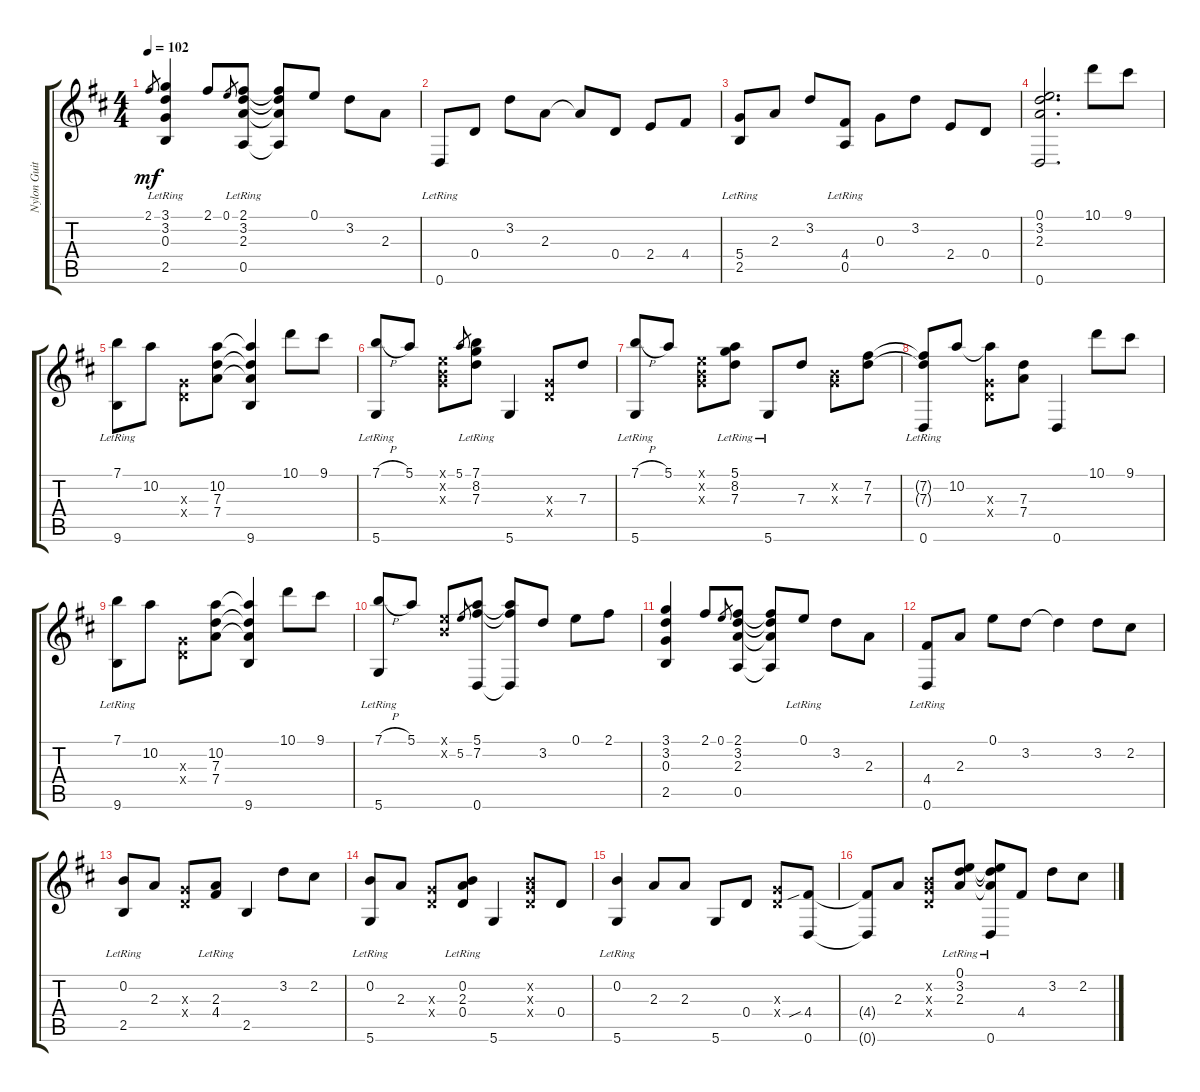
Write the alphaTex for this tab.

\track ("Nylon Guitar" "Nylon Guit") {instrument acousticguitarnylon}
\staff {score tabs}
\tuning (E4 B3 G3 D3 A2 D2) {hide}
\ts (4 4)
\tempo 102
\clef g2
\ks d
2.1.8{gr dy mf} (3.1 3.2{lr} 0.3 2.5).4 2.1.8 0.1.8{gr} (2.1 3.2{lr} 2.3 0.5).8 (2.1{t} 3.2{t} 2.3{t} 0.5{t}).8 0.1.8 3.2.8 2.3.8 |
0.6{lr}.8 0.4.8 3.2.8 2.3.8 2.3{t}.8 0.4.8 2.4.8 4.4.8 |
(5.4 2.5{lr}).8 2.3.8 3.2.8 (4.4 0.5{lr}).8 0.3.8 3.2.8 2.4.8 0.4.8 |
(0.1 3.2 2.3 0.6).2{d} 10.1.8 9.1.8 |
(7.1 9.6{lr}).8 10.2.8 (0.3{x} 0.4{x}).8 (10.2 7.3 7.4).8 (10.2{t} 7.3{t} 7.4{t} 9.6).4 10.1.8 9.1.8 |
(7.1{h} 5.6{lr}).8 5.1.8 (0.1{x} 0.2{x} 0.3{x}).8 5.1.8{gr} (7.1 8.2{lr} 7.3).8 5.6.4 (0.3{x} 0.4{x}).8 7.3.8 |
(7.1{h} 5.6{lr}).8 5.1.8 (0.1{x} 0.2{x} 0.3{x}).8 (5.1 8.2 7.3{lr}).8 5.6{lr}.8 7.3.8 (0.2{x} 0.3{x}).8 (7.2 7.3).8 |
(7.2{t} 7.3{t} 0.6{lr}).8 10.2.8 (10.2{t} 0.3{x} 0.4{x}).8 (7.3 7.4).8 0.6.4 10.1.8 9.1.8 |
(7.1 9.6{lr}).8 10.2.8 (0.3{x} 0.4{x}).8 (10.2 7.3 7.4).8 (10.2{t} 7.3{t} 7.4{t} 9.6).4 10.1.8 9.1.8 |
(7.1{h} 5.6{lr}).8 5.1.8 (0.1{x} 0.2{x}).8 5.2.8{gr} (5.1 7.2 0.6).8 (5.1{t} 7.2{t} 0.6{t}).8 3.2.8 0.1.8 2.1.8 |
(3.1 3.2 0.3 2.5).4 2.1.8 0.1.8{gr} (2.1 3.2 2.3 0.5).8 (2.1{t} 3.2{t} 2.3{t} 0.5{t}).8 0.1{lr}.8 3.2.8 2.3.8 |
(4.4 0.6{lr}).8 2.3.8 0.1.8 3.2.8 3.2{t}.4 3.2.8 2.2.8 |
(0.2 2.5{lr}).8 2.3.8 (0.3{x} 0.4{x}).8 (2.3{lr} 4.4).8 2.5.4 3.2.8 2.2.8 |
(0.2 5.6{lr}).8 2.3.8 (0.3{x} 0.4{x}).8 (0.2{lr} 2.3 0.4).8 5.6.4 (0.2{x} 0.3{x} 0.4{x}).8 0.4.8 |
(0.2 5.6{lr}).4 2.3.8 2.3.8 5.6.8 0.4.8 (0.3{x} 0.4{x}).8 (4.4{sib} 0.6).8 |
(4.4{t} 0.6{t}).8 2.3.8 (0.2{x} 0.3{x} 0.4{x}).8 (0.1 3.2{lr} 2.3).8 (0.1{lr t} 3.2{t} 2.3{t} 0.6{lr}).8 4.4.8 3.2.8 2.2.8
